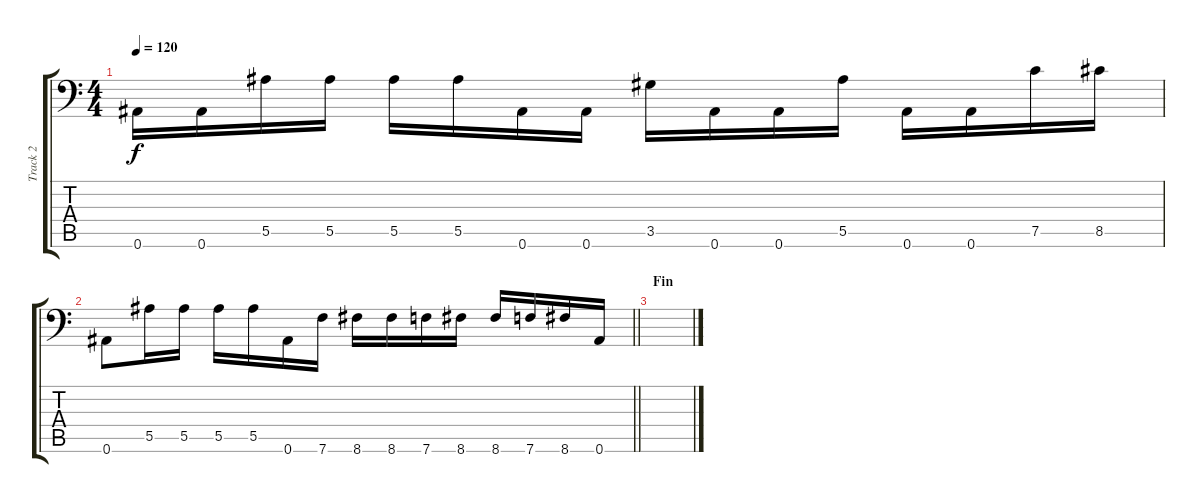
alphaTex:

\track ("Track 2" "Track 2") {instrument overdrivenguitar}
\staff {score tabs}
\tuning (C4 G3 Eb3 Bb2 F2 Bb1) {hide}
\ts (4 4)
\tempo 120
\clef f4
\ks c
0.6.16{dy f} 0.6.16 5.5.16 5.5.16 5.5.16 5.5.16 0.6.16 0.6.16 3.5.16 0.6.16 0.6.16 5.5.16 0.6.16 0.6.16 7.5.16 8.5.16 |
\barLineRight lightlight
0.6.8 5.5.16 5.5.16 5.5.16 5.5.16 0.6.16 7.6.16 8.6.16 8.6.16 7.6.16 8.6.16 8.6.16 7.6.16 8.6.16 0.6.16 |
\section ("" "Fin")
